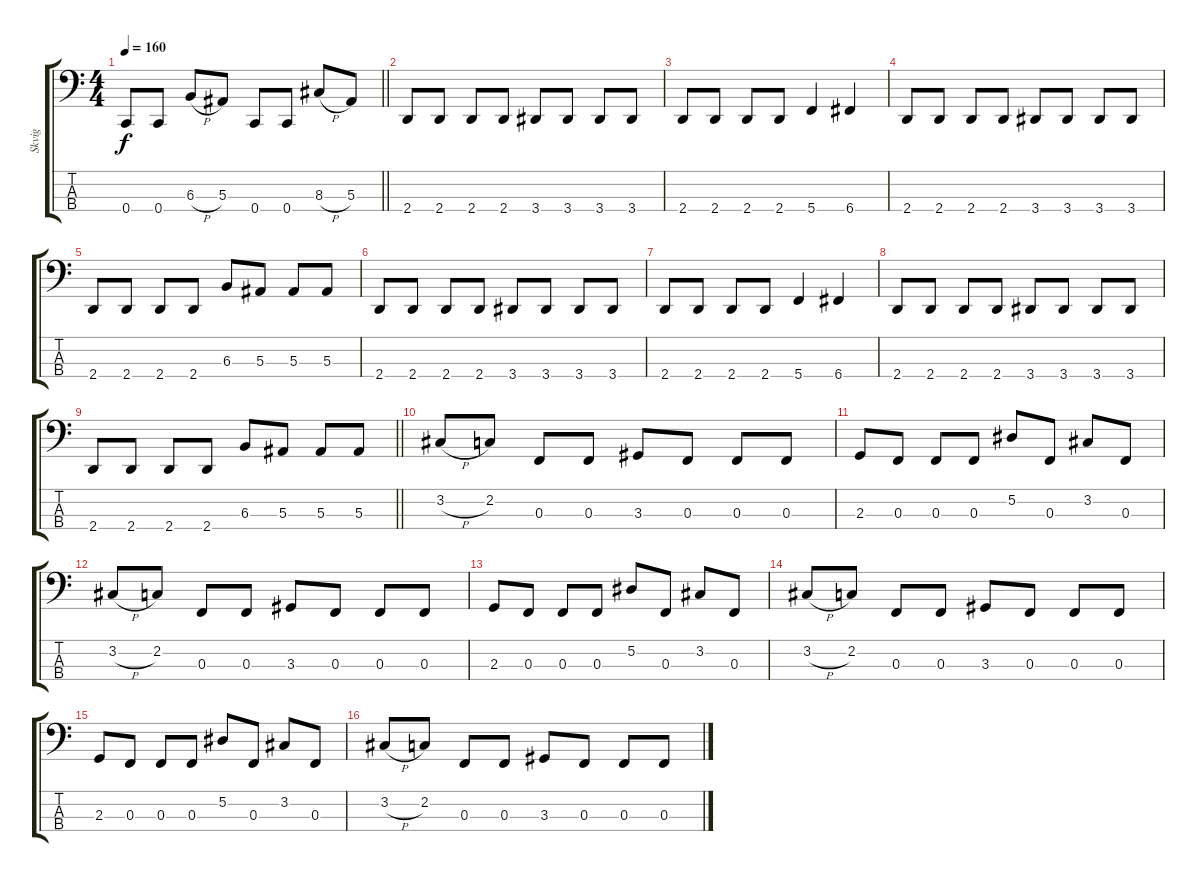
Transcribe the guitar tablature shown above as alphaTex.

\track ("Skvig" "Skvig") {instrument slapbass1}
\staff {score tabs}
\tuning (Eb2 Bb1 F1 C1) {hide}
\ts (4 4)
\tempo 160
\clef f4
\barLineRight lightlight
\ks c
0.4.8{dy f} 0.4.8 6.3{h}.8 5.3.8 0.4.8 0.4.8 8.3{h}.8 5.3.8 |
2.4.8 2.4.8 2.4.8 2.4.8 3.4.8 3.4.8 3.4.8 3.4.8 |
2.4.8 2.4.8 2.4.8 2.4.8 5.4.4 6.4.4 |
2.4.8 2.4.8 2.4.8 2.4.8 3.4.8 3.4.8 3.4.8 3.4.8 |
2.4.8 2.4.8 2.4.8 2.4.8 6.3.8 5.3.8 5.3.8 5.3.8 |
2.4.8 2.4.8 2.4.8 2.4.8 3.4.8 3.4.8 3.4.8 3.4.8 |
2.4.8 2.4.8 2.4.8 2.4.8 5.4.4 6.4.4 |
2.4.8 2.4.8 2.4.8 2.4.8 3.4.8 3.4.8 3.4.8 3.4.8 |
\barLineRight lightlight
2.4.8 2.4.8 2.4.8 2.4.8 6.3.8 5.3.8 5.3.8 5.3.8 |
3.2{h}.8 2.2.8 0.3.8 0.3.8 3.3.8 0.3.8 0.3.8 0.3.8 |
2.3.8 0.3.8 0.3.8 0.3.8 5.2.8 0.3.8 3.2.8 0.3.8 |
3.2{h}.8 2.2.8 0.3.8 0.3.8 3.3.8 0.3.8 0.3.8 0.3.8 |
2.3.8 0.3.8 0.3.8 0.3.8 5.2.8 0.3.8 3.2.8 0.3.8 |
3.2{h}.8 2.2.8 0.3.8 0.3.8 3.3.8 0.3.8 0.3.8 0.3.8 |
2.3.8 0.3.8 0.3.8 0.3.8 5.2.8 0.3.8 3.2.8 0.3.8 |
3.2{h}.8 2.2.8 0.3.8 0.3.8 3.3.8 0.3.8 0.3.8 0.3.8
